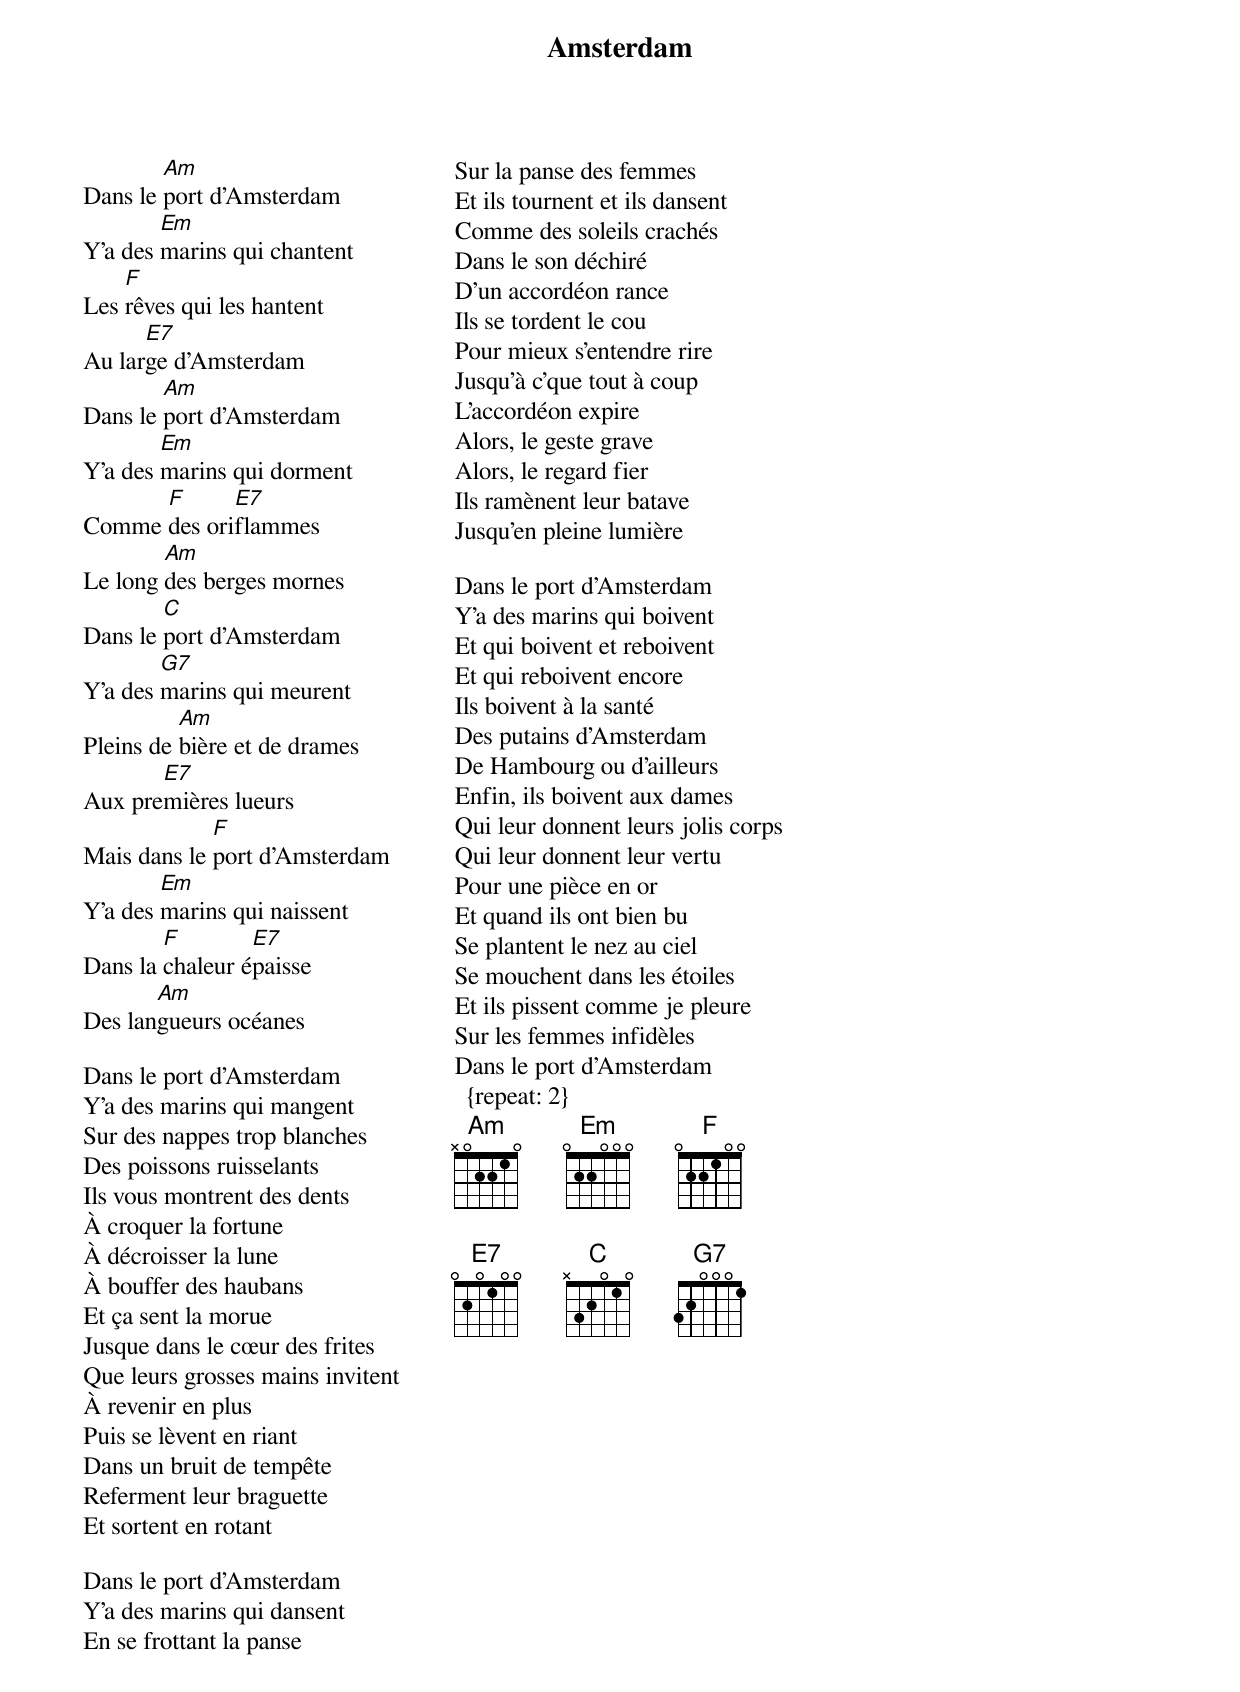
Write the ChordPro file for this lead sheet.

{title: Amsterdam}
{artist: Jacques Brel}
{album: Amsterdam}
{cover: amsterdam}
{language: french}
{columns: 3}
{define: Am frets X 0 2 2 1 0}
{define: Em frets 0 2 2 0 0 0}
{define: F base-fret 1 frets 0 2 2 1 0 0}
{define: E7 frets 0 2 0 1 0 0}
{define: C frets X 3 2 0 1 0}
{define: G7 frets 3 2 0 0 0 1}

Dans le [Am]port d'Amsterdam
Y'a des [Em]marins qui chantent
Les [F]rêves qui les hantent
Au lar[E7]ge d'Amsterdam
Dans le [Am]port d'Amsterdam
Y'a des [Em]marins qui dorment
Comme [F]des ori[E7]flammes
Le long [Am]des berges mornes
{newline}
Dans le [C]port d'Amsterdam
Y'a des [G7]marins qui meurent
Pleins de [Am]bière et de drames
Aux pre[E7]mières lueurs
Mais dans le [F]port d'Amsterdam
Y'a des [Em]marins qui naissent
Dans la [F]chaleur é[E7]paisse
Des lan[Am]gueurs océanes

Dans le port d'Amsterdam
Y'a des marins qui mangent
Sur des nappes trop blanches
Des poissons ruisselants
Ils vous montrent des dents
À croquer la fortune
À décroisser la lune
À bouffer des haubans
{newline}
Et ça sent la morue
Jusque dans le cœur des frites
Que leurs grosses mains invitent
À revenir en plus
Puis se lèvent en riant
Dans un bruit de tempête
Referment leur braguette
Et sortent en rotant

Dans le port d'Amsterdam
Y'a des marins qui dansent
En se frottant la panse
Sur la panse des femmes
Et ils tournent et ils dansent
Comme des soleils crachés
Dans le son déchiré
D'un accordéon rance
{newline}
Ils se tordent le cou
Pour mieux s'entendre rire
Jusqu'à c'que tout à coup
L'accordéon expire
Alors, le geste grave
Alors, le regard fier
Ils ramènent leur batave
Jusqu'en pleine lumière

Dans le port d'Amsterdam
Y'a des marins qui boivent
Et qui boivent et reboivent
Et qui reboivent encore
Ils boivent à la santé
Des putains d'Amsterdam
De Hambourg ou d'ailleurs
Enfin, ils boivent aux dames
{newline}
Qui leur donnent leurs jolis corps
Qui leur donnent leur vertu
Pour une pièce en or
Et quand ils ont bien bu
Se plantent le nez au ciel
Se mouchent dans les étoiles
Et ils pissent comme je pleure
Sur les femmes infidèles
Dans le port d'Amsterdam {repeat: 2}
